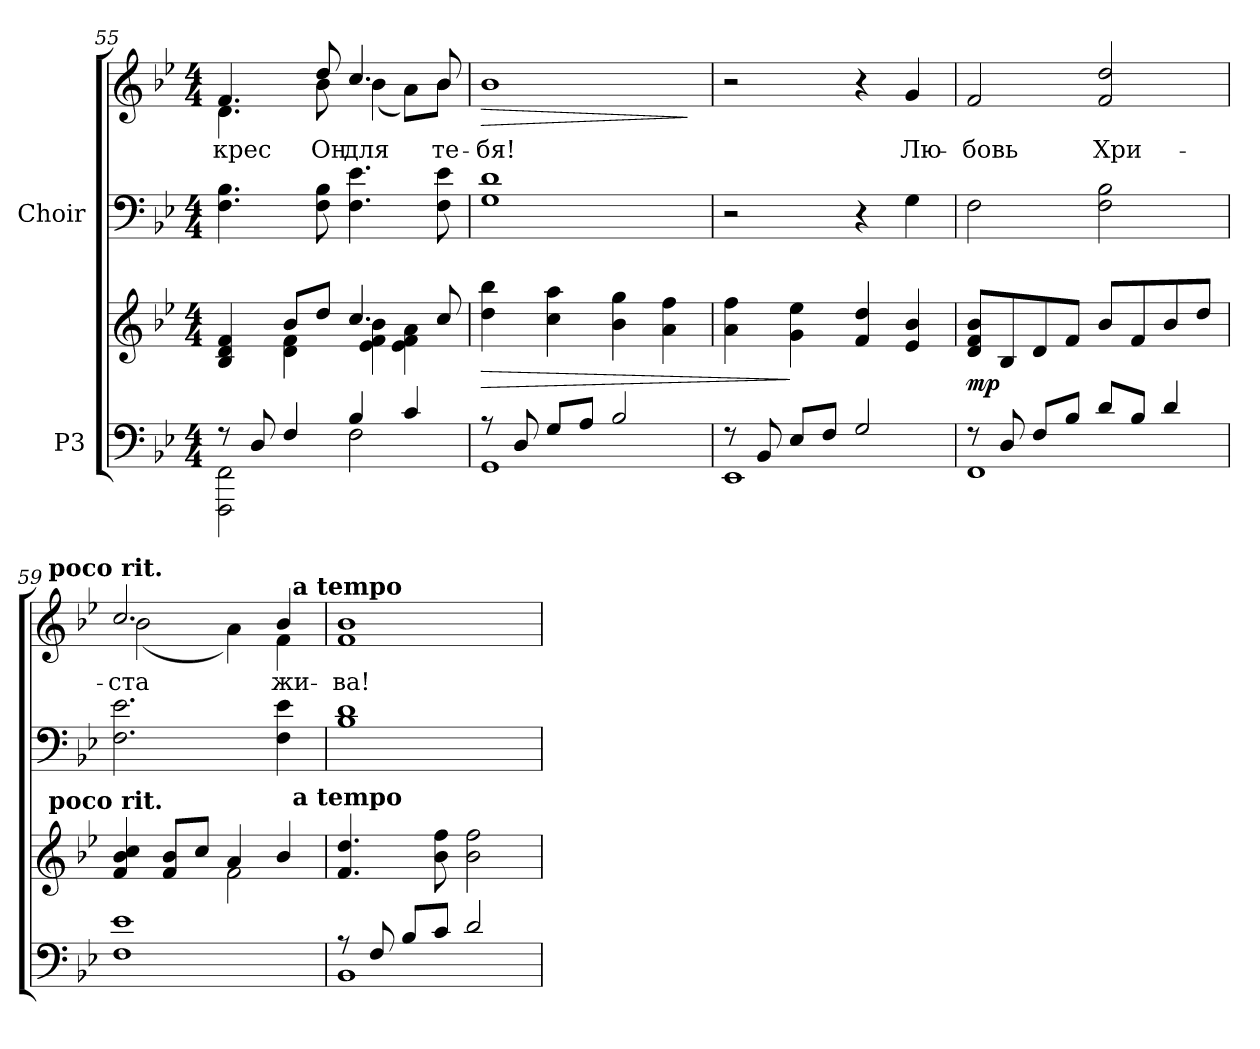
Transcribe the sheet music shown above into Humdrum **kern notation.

**kern	**kern	**dynam	**kern	**kern	**text	**dynam
*part2	*part2	*part2	*part1	*part1	*part1	*part1
*staff4	*staff3	*staff3/4	*staff2	*staff1	*staff1	*staff1/2
*I"P3	*	*	*I"Choir	*	*	*
*clefF4	*clefG2	*	*clefF4	*clefG2	*	*
*k[b-e-]	*k[b-e-]	*	*k[b-e-]	*k[b-e-]	*	*
*B-:	*B-:	*	*B-:	*B-:	*	*
*M4/4	*M4/4	*	*M4/4	*M4/4	*	*
=55	=55	=55	=55	=55	=55	=55
*^	*^	*	*	*	*	*
!	!	!	!	!	!	!	!LO:LY:b:color=#000000	!
*	*	*	*	*	*	*^	*	*
8r	2FFFi\ 2FFi	4B-i/ 4di 4fi	4ryy	.	4.Fi\ 4.B-i	4.fi/	4.di\	-крес	.
8Di/	.	.	.	.	.	.	.	.	.
4Fi/	.	8b-i/L	4di\ 4fi	.	.	.	.	.	.
!	!	!	!	!	!	!	!	!LO:LY:b:color=#000000	!
.	.	8ddi/J	.	.	8Fi\ 8B-i	8ddi/	8b-i\	Он	.
!	!	!	!	!	!	!	!	!LO:LY:b:color=#000000	!
4B-i/	2Fi\	4.cci/	4e-i\ 4fi 4b-i	.	4.Fi\ 4.e-i	4.cci/	(4b-i\	для	.
4ci/	.	.	4e-i\ 4fi 4ai	.	.	.	8ai\L)	.	.
!	!	!	!	!	!	!	!	!LO:LY:b:color=#000000	!
.	.	8cci/	.	.	8Fi\ 8e-i	8b-i/	8b-i\J	те-	.
*	*	*v	*v	*	*	*	*	*	*
=56	=56	=56	=56	=56	=56	=56	=56	=56
!	!	!	!LO:HP:b	!	!	!	!	!
*	*	*	*	*	*v	*v	*	*
*	*	*	*	*	*^	*	*
!	!	!	!	!	!	!	!LO:LY:b:color=#000000	!LO:HP:b
!	!	!	!	!	!	!	!	!LO:HP:n=1:b
*	*	*	*	*	*v	*v	*	*
8r	1GGi	4ddi\ 4bb-i	>	1Gi 1di	1b-i	-бя!	> >
8Di/	.	.	.	.	.	.	.
8Gi/L	.	4cci\ 4aai	.	.	.	.	.
8Ai/J	.	.	.	.	.	.	.
2B-i/	.	4b-i\ 4ggi	.	.	.	.	.
.	.	4ai\ 4ffi	.	.	.	.	.
*v	*v	*	*	*	*	*	*
.	.	.	.	.	.	] ]
=57	=57	=57	=57	=57	=57	=57
*^	*	*	*	*	*	*
8r	1EE-i	4ai\ 4ffi	.	2r	2r	.	.
8BB-i/	.	.	.	.	.	.	.
8E-i/L	.	4gi\ 4ee-i	]	.	.	.	.
8Fi/J	.	.	.	.	.	.	.
2Gi/	.	4fi/ 4ddi	.	4r	4r	.	.
!	!	!	!	!	!	!LO:LY:b:color=#000000	!
.	.	4e-i/ 4b-i	.	4Gi\	4gi/	Лю-	mp mp
!!LO:LB:g=z
=58	=58	=58	=58	=58	=58	=58	=58
!	!	!	!	!	!	!LO:LY:b:color=#000000	!
8r	1FFi	8di/ 8fi 8b-iL	mp	2Fi\	2fi/	-бовь	.
8Di/	.	8B-i/	.	.	.	.	.
8Fi/L	.	8di/	.	.	.	.	.
8B-i/J	.	8fi/J	.	.	.	.	.
!	!	!	!	!	!	!LO:LY:b:color=#000000	!
8di/L	.	8b-i/L	.	2Fi\ 2B-i	2fi/ 2ddi	Хри-	.
8B-i/J	.	8fi/	.	.	.	.	.
4di/	.	8b-i/	.	.	.	.	.
.	.	8ddi/J	.	.	.	.	.
*v	*v	*	*	*	*	*	*
=59	=59	=59	=59	=59	=59	=59
*	*^	*	*	*	*	*
!	!	!	!	!	!	!LO:LY:b:color=#000000	!
*	*	*	*	*	*^	*	*
*	*	*	*	*	*	*^	*	*
1Fi 1e-i	4fi/ 4b-i 4cci	2ryy	.	2.Fi\ 2.e-i	2.cci/	(2b-i\	4ryy	-ста	.
!	!	!	!	!	!	!	!LO:TX:a:B:rj:t=poco rit.	!	!
!	!LO:TX:a:B:rj:t=poco rit.	!	!	!	!	!	!	!	!
.	8fi/ 8b-iL	.	.	.	.	.	2.ryy	.	.
.	8cci/J	.	.	.	.	.	.	.	.
.	4ai/	2fi\	.	.	.	4ai\)	.	.	.
!	!	!	!	!	!	!	!	!LO:LY:b:color=#000000	!
.	4b-i/	.	.	4Fi\ 4e-i	4b-i/	4fi\	.	жи-	.
*	*	*	*	*	*v	*v	*v	*	*
=60	=60	=60	=60	=60	=60	=60	=60
*^	*	*	*	*	*	*	*
*	*	*	*	*	*	*^	*	*
*	*	*	*	*	*	*	*^	*	*
!	!	!	!	!	!	!	!	!	!LO:LY:b:color=#000000	!
*	*	*	*	*	*	*	*v	*v	*	*
8r	1BB-i	4.fi/ 4.ddi	4ryy	.	1B-i 1di	1fi 1b-i	4ryy	-ва!	.
8Fi/	.	.	.	.	.	.	.	.	.
!	!	!	!	!	!	!	!LO:TX:a:B:rj:t=a tempo	!	!
!	!	!	!LO:TX:a:B:rj:t=a tempo	!	!	!	!	!	!
8B-i/L	.	.	2.ryy	.	.	.	2.ryy	.	.
8ci/J	.	8b-i\ 8ffi	.	.	.	.	.	.	.
2di/	.	2b-i\ 2ffi	.	.	.	.	.	.	.
*v	*v	*	*	*	*	*v	*v	*	*
*	*v	*v	*	*	*	*	*
=	=	=	=	=	=	=
*-	*-	*-	*-	*-	*-	*-
